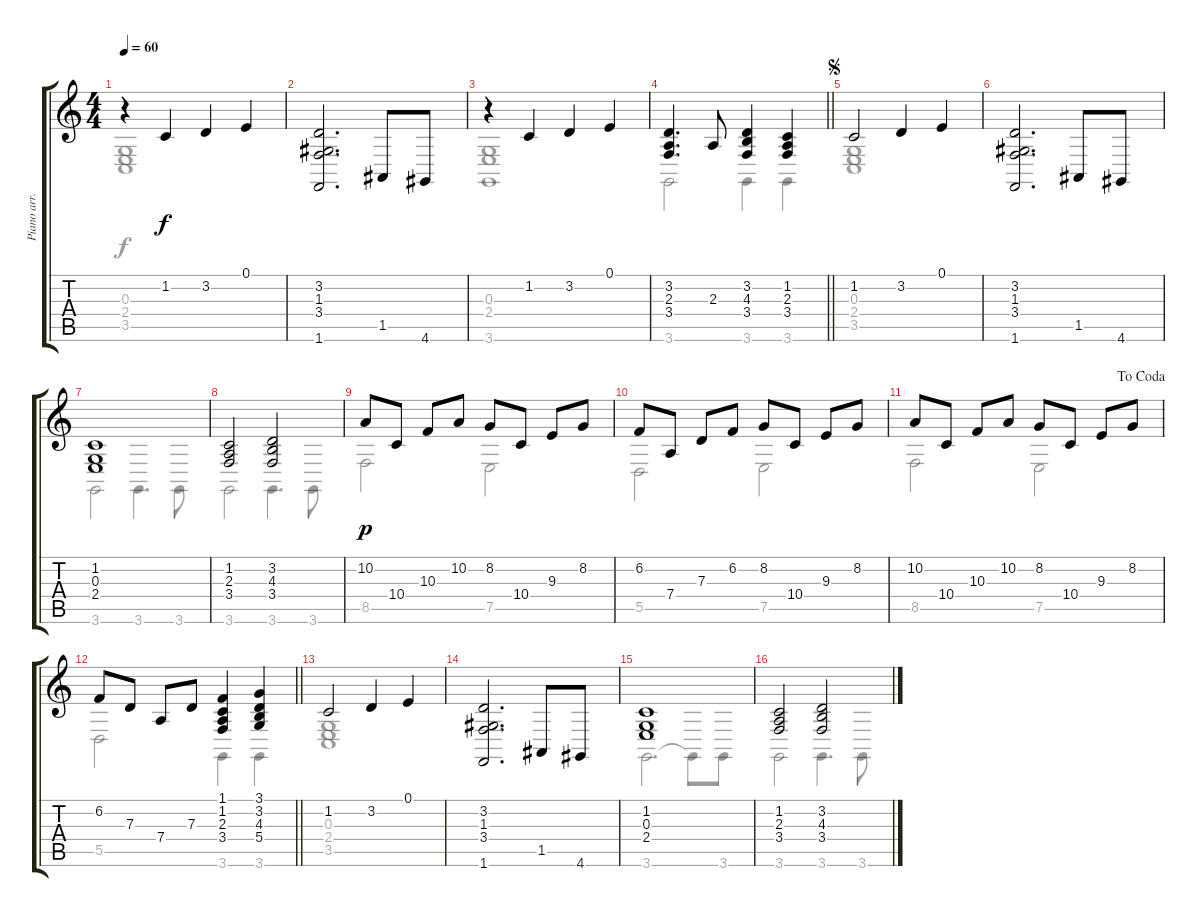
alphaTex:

\track ("Piano arr. for guitar" "Piano arr.") {instrument acousticgrandpiano}
\staff {score tabs}
\tuning (E4 B3 G3 D3 A2 E2) {hide}
\voice
\ts (4 4)
\tempo 60
\clef g2
\ks c
r.4{dy f instrument acousticgrandpiano} 1.2.4 3.2.4 0.1.4 |
(3.2 1.3 3.4 1.6).2{d} 1.5.8 4.6.8 |
r.4 1.2.4 3.2.4 0.1.4 |
\barLineRight lightlight
(3.2 2.3 3.4).4{d} 2.3.8 (3.2 4.3 3.4).4 (1.2 2.3 3.4).4 |
\jump segno
1.2.2 3.2.4 0.1.4 |
(3.2 1.3 3.4 1.6).2{d} 1.5.8 4.6.8 |
(1.2 0.3 2.4).1 |
(1.2 2.3 3.4).2 (3.2 4.3 3.4).2 |
10.2.8{dy p} 10.4.8 10.3.8 10.2.8 8.2.8 10.4.8 9.3.8 8.2.8 |
6.2.8 7.4.8 7.3.8 6.2.8 8.2.8 10.4.8 9.3.8 8.2.8 |
\jump dacoda
10.2.8 10.4.8 10.3.8 10.2.8 8.2.8 10.4.8 9.3.8 8.2.8 |
\barLineRight lightlight
6.2.8 7.3.8 7.4.8 7.3.8 (1.1 1.2 2.3 3.4).4 (3.1 3.2 4.3 5.4).4 |
1.2.2 3.2.4 0.1.4 |
(3.2 1.3 3.4 1.6).2{d} 1.5.8 4.6.8 |
(1.2 0.3 2.4).1 |
(1.2 2.3 3.4).2 (3.2 4.3 3.4).2
\voice
\clef g2
\ottava regular
\simile none
\ks c
(0.3 2.4 3.5).1{dy f} |
|
(0.3 2.4 3.6).1 |
\barLineRight lightlight
3.6.2 3.6.4 3.6.4 |
(0.3 2.4 3.5).1 |
|
3.6.2 3.6.4{d} 3.6.8 |
3.6.2 3.6.4{d} 3.6.8 |
8.5.2{dy p} 7.5.2 |
5.5.2 7.5.2 |
8.5.2 7.5.2 |
\barLineRight lightlight
5.5.2 3.6.4 3.6.4 |
(0.3 2.4 3.5).1 |
|
3.6.2{d} 3.6{t}.8 3.6.8 |
3.6.2 3.6.4{d} 3.6.8
